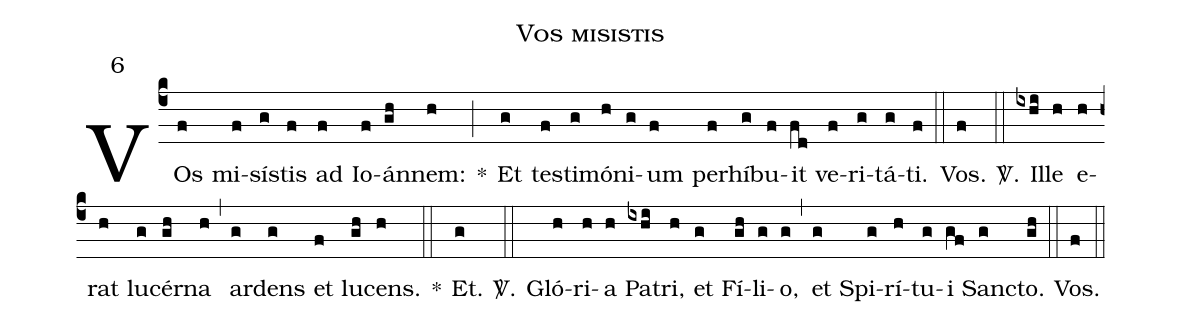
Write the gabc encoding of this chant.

name: Vos misistis;
mode: 6;
%%
(c4)
VOs(f) mi(f)sís(g)tis(f) ad(f) Io(f)án(gh)nem:(h) *(;)
Et(g) tes(f)ti(g)mó(h)ni(g)um(f) per(f)hí(g)bu(f)it(fd) ve(f)ri(g)tá(g)ti.(f) (::)
Vos.(f) <sp>V/</sp>.(::)
Il(ixhi)le(h) e(h)rat(h) lu(g)cér(gh)na(h) (,)
ar(g)dens(g) et(f) lu(gh)cens.(h) *(::)
Et.(g) <sp>V/</sp>.(::)
Gló(h)ri(h)a(h) Pa(ixhi)tri,(h) et(g) Fí(gh)li(g)o,(g) (,)
et(g) Spi(g)rí(h)tu(g)i(gf) Sanc(g)to.(gh) (::)
Vos.(f) (::)
